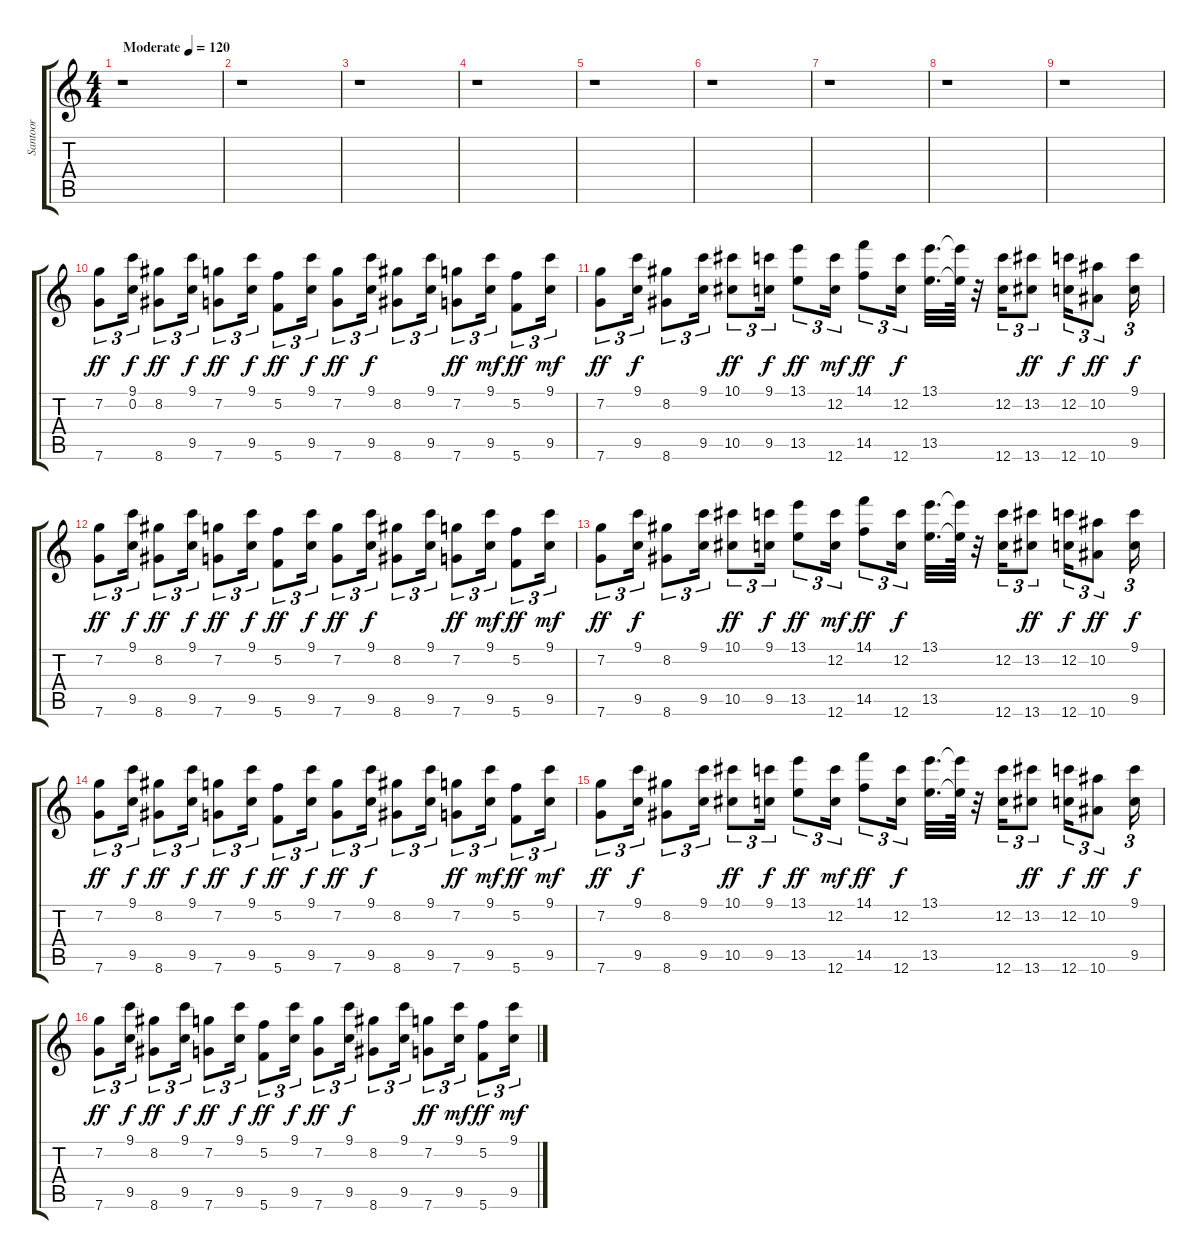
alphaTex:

\track ("Santoor" "Santoor") {instrument acousticguitarsteel}
\staff {score tabs}
\tuning (Eb4 C4 A3 Gb3 Eb3 C3) {hide}
\ts (4 4)
\tempo (120 "Moderate")
\clef g2
\ks c
r.1{dy ff instrument acousticguitarsteel} |
r.1 |
r.1 |
r.1 |
r.1 |
r.1 |
r.1 |
r.1 |
r.1 |
(7.2 7.6).8{tu (3 2)} (9.1 0.2).16{tu (3 2) dy f} (8.2 8.6).8{tu (3 2) dy ff} (9.1 9.5).16{tu (3 2) dy f} (7.2 7.6).8{tu (3 2) dy ff} (9.1 9.5).16{tu (3 2) dy f} (5.2 5.6).8{tu (3 2) dy ff} (9.1 9.5).16{tu (3 2) dy f} (7.2 7.6).8{tu (3 2) dy ff} (9.1 9.5).16{tu (3 2) dy f} (8.2 8.6).8{tu (3 2)} (9.1 9.5).16{tu (3 2)} (7.2 7.6).8{tu (3 2) dy ff} (9.1 9.5).16{tu (3 2) dy mf} (5.2 5.6).8{tu (3 2) dy ff} (9.1 9.5).16{tu (3 2) dy mf} |
(7.2 7.6).8{tu (3 2) dy ff} (9.1 9.5).16{tu (3 2) dy f} (8.2 8.6).8{tu (3 2)} (9.1 9.5).16{tu (3 2)} (10.1 10.5).8{tu (3 2) dy ff} (9.1 9.5).16{tu (3 2) dy f} (13.1 13.5).8{tu (3 2) dy ff} (12.2 12.6).16{tu (3 2) dy mf} (14.1 14.5).8{tu (3 2) dy ff} (12.2 12.6).16{tu (3 2) dy f beam splitsecondary} (13.1 13.5).32{d} (13.1{t} 13.5{t}).64 r.32 (12.2 12.6).16{tu (3 2)} (13.2 13.6).8{tu (3 2) dy ff} (12.2 12.6).16{tu (3 2) dy f} (10.2 10.6).8{tu (3 2) dy ff} (9.1 9.5).16{tu (3 2) dy f} |
(7.2 7.6).8{tu (3 2) dy ff} (9.1 9.5).16{tu (3 2) dy f} (8.2 8.6).8{tu (3 2) dy ff} (9.1 9.5).16{tu (3 2) dy f} (7.2 7.6).8{tu (3 2) dy ff} (9.1 9.5).16{tu (3 2) dy f} (5.2 5.6).8{tu (3 2) dy ff} (9.1 9.5).16{tu (3 2) dy f} (7.2 7.6).8{tu (3 2) dy ff} (9.1 9.5).16{tu (3 2) dy f} (8.2 8.6).8{tu (3 2)} (9.1 9.5).16{tu (3 2)} (7.2 7.6).8{tu (3 2) dy ff} (9.1 9.5).16{tu (3 2) dy mf} (5.2 5.6).8{tu (3 2) dy ff} (9.1 9.5).16{tu (3 2) dy mf} |
(7.2 7.6).8{tu (3 2) dy ff} (9.1 9.5).16{tu (3 2) dy f} (8.2 8.6).8{tu (3 2)} (9.1 9.5).16{tu (3 2)} (10.1 10.5).8{tu (3 2) dy ff} (9.1 9.5).16{tu (3 2) dy f} (13.1 13.5).8{tu (3 2) dy ff} (12.2 12.6).16{tu (3 2) dy mf} (14.1 14.5).8{tu (3 2) dy ff} (12.2 12.6).16{tu (3 2) dy f beam splitsecondary} (13.1 13.5).32{d} (13.1{t} 13.5{t}).64 r.32 (12.2 12.6).16{tu (3 2)} (13.2 13.6).8{tu (3 2) dy ff} (12.2 12.6).16{tu (3 2) dy f} (10.2 10.6).8{tu (3 2) dy ff} (9.1 9.5).16{tu (3 2) dy f} |
(7.2 7.6).8{tu (3 2) dy ff} (9.1 9.5).16{tu (3 2) dy f} (8.2 8.6).8{tu (3 2) dy ff} (9.1 9.5).16{tu (3 2) dy f} (7.2 7.6).8{tu (3 2) dy ff} (9.1 9.5).16{tu (3 2) dy f} (5.2 5.6).8{tu (3 2) dy ff} (9.1 9.5).16{tu (3 2) dy f} (7.2 7.6).8{tu (3 2) dy ff} (9.1 9.5).16{tu (3 2) dy f} (8.2 8.6).8{tu (3 2)} (9.1 9.5).16{tu (3 2)} (7.2 7.6).8{tu (3 2) dy ff} (9.1 9.5).16{tu (3 2) dy mf} (5.2 5.6).8{tu (3 2) dy ff} (9.1 9.5).16{tu (3 2) dy mf} |
(7.2 7.6).8{tu (3 2) dy ff} (9.1 9.5).16{tu (3 2) dy f} (8.2 8.6).8{tu (3 2)} (9.1 9.5).16{tu (3 2)} (10.1 10.5).8{tu (3 2) dy ff} (9.1 9.5).16{tu (3 2) dy f} (13.1 13.5).8{tu (3 2) dy ff} (12.2 12.6).16{tu (3 2) dy mf} (14.1 14.5).8{tu (3 2) dy ff} (12.2 12.6).16{tu (3 2) dy f beam splitsecondary} (13.1 13.5).32{d} (13.1{t} 13.5{t}).64 r.32 (12.2 12.6).16{tu (3 2)} (13.2 13.6).8{tu (3 2) dy ff} (12.2 12.6).16{tu (3 2) dy f} (10.2 10.6).8{tu (3 2) dy ff} (9.1 9.5).16{tu (3 2) dy f} |
(7.2 7.6).8{tu (3 2) dy ff} (9.1 9.5).16{tu (3 2) dy f} (8.2 8.6).8{tu (3 2) dy ff} (9.1 9.5).16{tu (3 2) dy f} (7.2 7.6).8{tu (3 2) dy ff} (9.1 9.5).16{tu (3 2) dy f} (5.2 5.6).8{tu (3 2) dy ff} (9.1 9.5).16{tu (3 2) dy f} (7.2 7.6).8{tu (3 2) dy ff} (9.1 9.5).16{tu (3 2) dy f} (8.2 8.6).8{tu (3 2)} (9.1 9.5).16{tu (3 2)} (7.2 7.6).8{tu (3 2) dy ff} (9.1 9.5).16{tu (3 2) dy mf} (5.2 5.6).8{tu (3 2) dy ff} (9.1 9.5).16{tu (3 2) dy mf}
